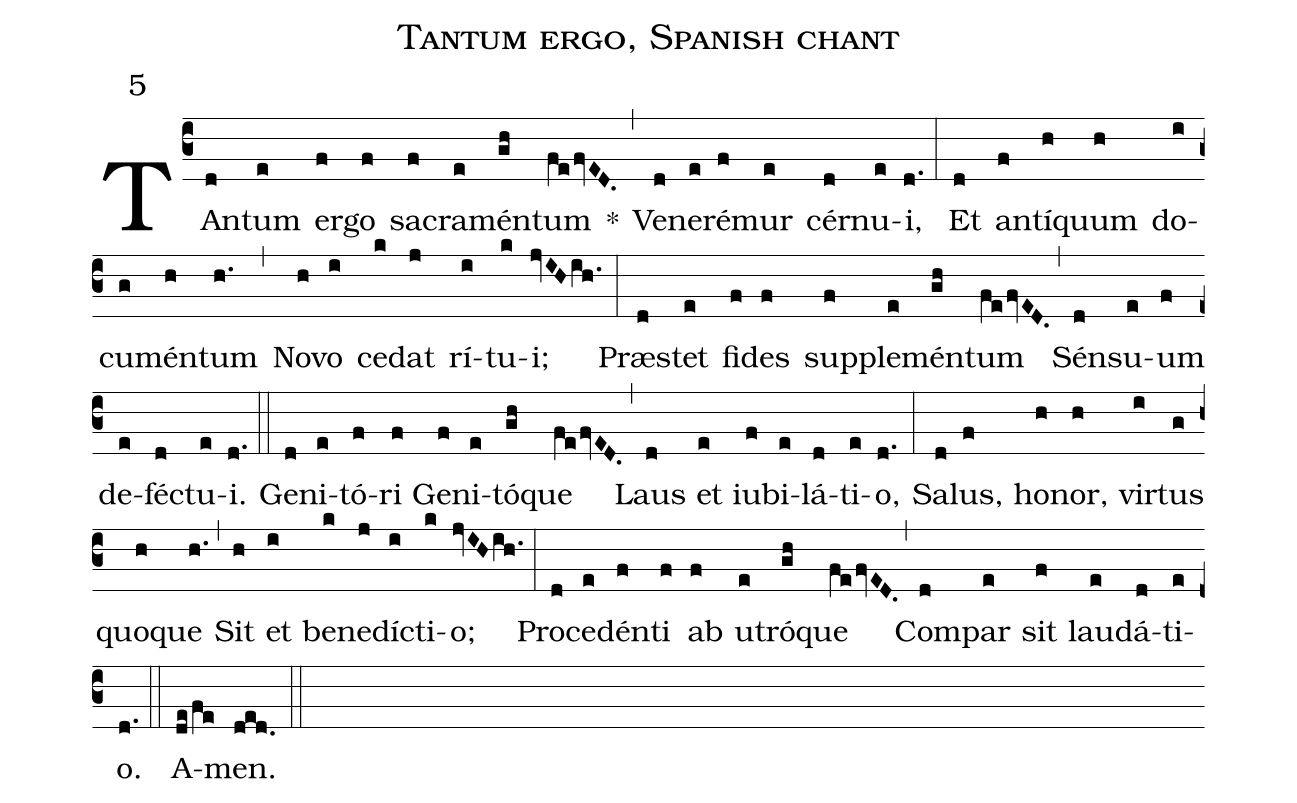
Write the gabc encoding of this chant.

name: Tantum ergo, Spanish chant;
annotation:5;
%%
(c3) TAn(d)tum(e) er(f)go(f) sa(f)cra(e)mén(gh)tum(fefvED.) *(,)
Ve(d)ne(e)ré(f)mur(e) cér(d)nu(e)i,(d.) (:)
Et(d) an(f)tí(h)quum(h) do(i)cu(g)mén(h)tum(h.) (,)
No(h)vo(i) ce(k)dat(j) rí(i)tu(k)i;(jvIHih.) (:)
Præs(d)tet(e) fi(f)des(f) sup(f)ple(e)mén(gh)tum(fefvED.) (,)
Sén(d)su(e)um(f) de(e)féc(d)tu(e)i.(d.) (::)
Ge(d)ni(e)tó(f)ri(f) Ge(f)ni(e)tó(gh)que(fefvED.) (,)
Laus(d) et(e) iu(f)bi(e)lá(d)ti(e)o,(d.) (:)
Sa(d)lus, (f)ho(h)nor,(h) vir(i)tus(g) quo(h)que(h.) (,)
Sit(h) et(i) be(k)ne(j)díc(i)ti(k)o;(jvIHih.) (:)
Pro(d)ce(e)dén(f)ti(f) ab(f) u(e)tró(gh)que(fefvED.) (,)
Com(d)par(e) sit(f) lau(e)dá(d)ti(e)o.(d.) (::) A(de/fe)men.(ded.) (::)
